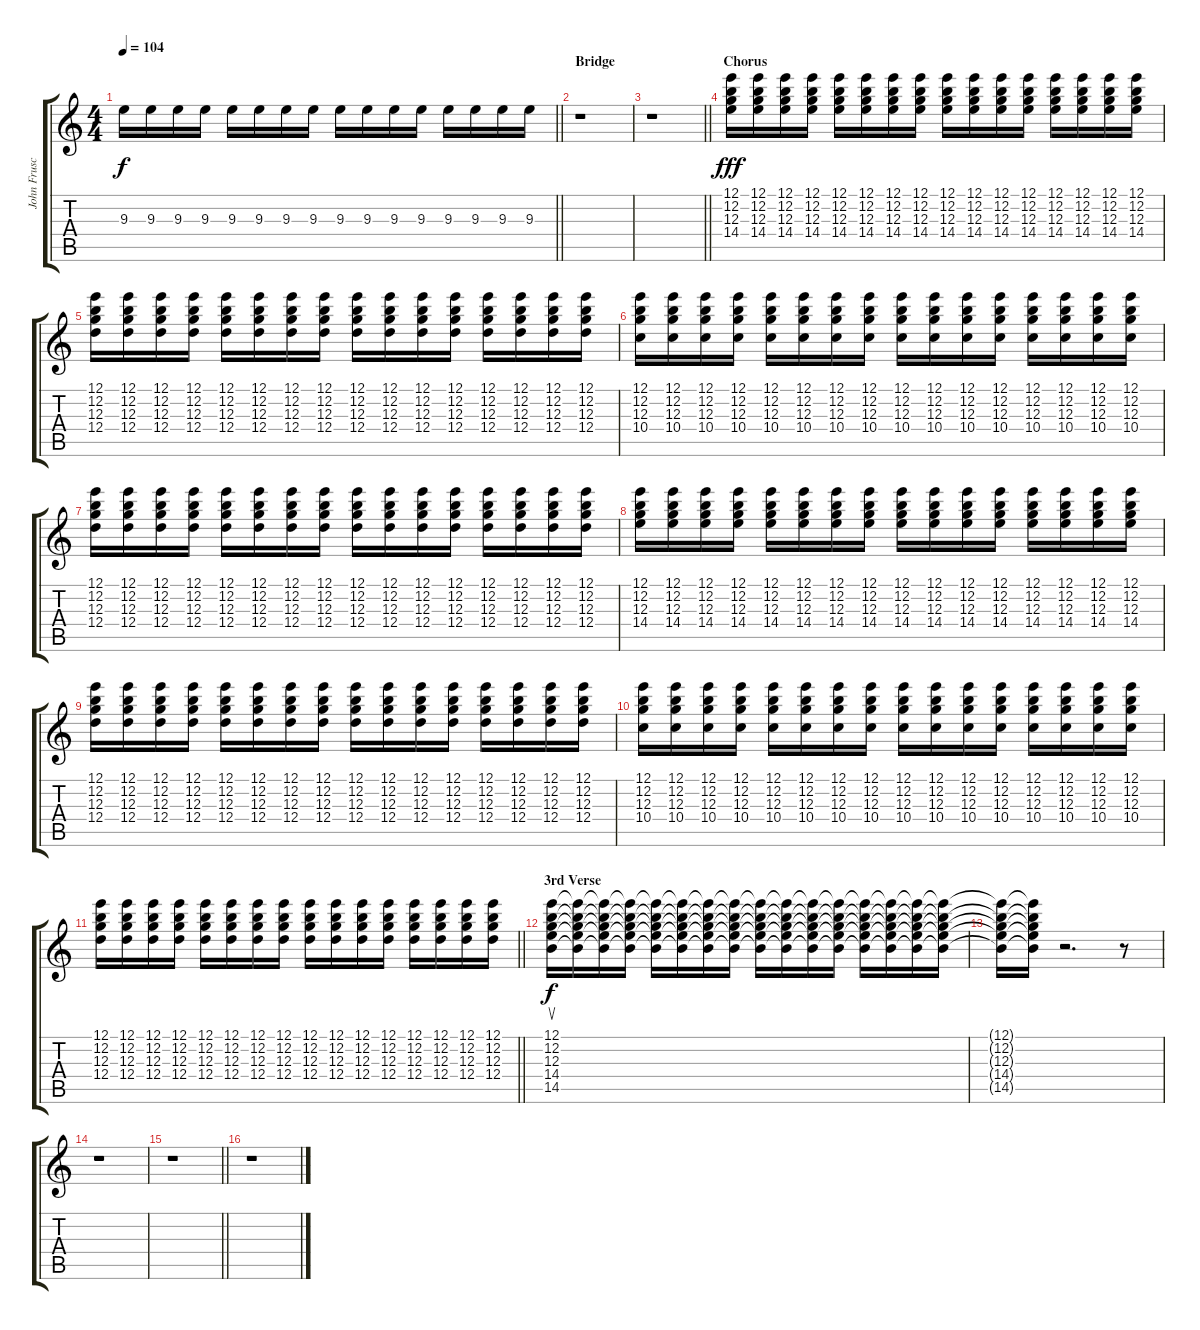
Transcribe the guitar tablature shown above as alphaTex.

\track ("John Frusciante" "John Frusc") {instrument overdrivenguitar}
\staff {score tabs}
\tuning (E4 B3 G3 D3 A2 E2) {hide}
\ts (4 4)
\tempo 104
\clef g2
\barLineRight lightlight
\ks c
9.3.16{dy f} 9.3.16 9.3.16 9.3.16 9.3.16 9.3.16 9.3.16 9.3.16 9.3.16 9.3.16 9.3.16 9.3.16 9.3.16 9.3.16 9.3.16 9.3.16 |
\section ("" "Bridge")
r.1 |
\barLineRight lightlight
r.1 |
\section ("" "Chorus")
(12.1 12.2 12.3 14.4).16{dy fff volume 12 balance 7 instrument distortionguitar} (12.1 12.2 12.3 14.4).16 (12.1 12.2 12.3 14.4).16 (12.1 12.2 12.3 14.4).16 (12.1 12.2 12.3 14.4).16 (12.1 12.2 12.3 14.4).16 (12.1 12.2 12.3 14.4).16 (12.1 12.2 12.3 14.4).16 (12.1 12.2 12.3 14.4).16 (12.1 12.2 12.3 14.4).16 (12.1 12.2 12.3 14.4).16 (12.1 12.2 12.3 14.4).16 (12.1 12.2 12.3 14.4).16 (12.1 12.2 12.3 14.4).16 (12.1 12.2 12.3 14.4).16 (12.1 12.2 12.3 14.4).16 |
(12.1 12.2 12.3 12.4).16{volume 12 balance 7 instrument distortionguitar} (12.1 12.2 12.3 12.4).16 (12.1 12.2 12.3 12.4).16 (12.1 12.2 12.3 12.4).16 (12.1 12.2 12.3 12.4).16 (12.1 12.2 12.3 12.4).16 (12.1 12.2 12.3 12.4).16 (12.1 12.2 12.3 12.4).16 (12.1 12.2 12.3 12.4).16 (12.1 12.2 12.3 12.4).16 (12.1 12.2 12.3 12.4).16 (12.1 12.2 12.3 12.4).16 (12.1 12.2 12.3 12.4).16 (12.1 12.2 12.3 12.4).16 (12.1 12.2 12.3 12.4).16 (12.1 12.2 12.3 12.4).16 |
(12.1 12.2 12.3 10.4).16{volume 12 balance 7 instrument distortionguitar} (12.1 12.2 12.3 10.4).16 (12.1 12.2 12.3 10.4).16 (12.1 12.2 12.3 10.4).16 (12.1 12.2 12.3 10.4).16 (12.1 12.2 12.3 10.4).16 (12.1 12.2 12.3 10.4).16 (12.1 12.2 12.3 10.4).16 (12.1 12.2 12.3 10.4).16 (12.1 12.2 12.3 10.4).16 (12.1 12.2 12.3 10.4).16 (12.1 12.2 12.3 10.4).16 (12.1 12.2 12.3 10.4).16 (12.1 12.2 12.3 10.4).16 (12.1 12.2 12.3 10.4).16 (12.1 12.2 12.3 10.4).16 |
(12.1 12.2 12.3 12.4).16{volume 12 balance 7 instrument distortionguitar} (12.1 12.2 12.3 12.4).16 (12.1 12.2 12.3 12.4).16 (12.1 12.2 12.3 12.4).16 (12.1 12.2 12.3 12.4).16 (12.1 12.2 12.3 12.4).16 (12.1 12.2 12.3 12.4).16 (12.1 12.2 12.3 12.4).16 (12.1 12.2 12.3 12.4).16 (12.1 12.2 12.3 12.4).16 (12.1 12.2 12.3 12.4).16 (12.1 12.2 12.3 12.4).16 (12.1 12.2 12.3 12.4).16 (12.1 12.2 12.3 12.4).16 (12.1 12.2 12.3 12.4).16 (12.1 12.2 12.3 12.4).16 |
(12.1 12.2 12.3 14.4).16{volume 12 balance 7 instrument distortionguitar} (12.1 12.2 12.3 14.4).16 (12.1 12.2 12.3 14.4).16 (12.1 12.2 12.3 14.4).16 (12.1 12.2 12.3 14.4).16 (12.1 12.2 12.3 14.4).16 (12.1 12.2 12.3 14.4).16 (12.1 12.2 12.3 14.4).16 (12.1 12.2 12.3 14.4).16 (12.1 12.2 12.3 14.4).16 (12.1 12.2 12.3 14.4).16 (12.1 12.2 12.3 14.4).16 (12.1 12.2 12.3 14.4).16 (12.1 12.2 12.3 14.4).16 (12.1 12.2 12.3 14.4).16 (12.1 12.2 12.3 14.4).16 |
(12.1 12.2 12.3 12.4).16{volume 12 balance 7 instrument distortionguitar} (12.1 12.2 12.3 12.4).16 (12.1 12.2 12.3 12.4).16 (12.1 12.2 12.3 12.4).16 (12.1 12.2 12.3 12.4).16 (12.1 12.2 12.3 12.4).16 (12.1 12.2 12.3 12.4).16 (12.1 12.2 12.3 12.4).16 (12.1 12.2 12.3 12.4).16 (12.1 12.2 12.3 12.4).16 (12.1 12.2 12.3 12.4).16 (12.1 12.2 12.3 12.4).16 (12.1 12.2 12.3 12.4).16 (12.1 12.2 12.3 12.4).16 (12.1 12.2 12.3 12.4).16 (12.1 12.2 12.3 12.4).16 |
(12.1 12.2 12.3 10.4).16{volume 12 balance 7 instrument distortionguitar} (12.1 12.2 12.3 10.4).16 (12.1 12.2 12.3 10.4).16 (12.1 12.2 12.3 10.4).16 (12.1 12.2 12.3 10.4).16 (12.1 12.2 12.3 10.4).16 (12.1 12.2 12.3 10.4).16 (12.1 12.2 12.3 10.4).16 (12.1 12.2 12.3 10.4).16 (12.1 12.2 12.3 10.4).16 (12.1 12.2 12.3 10.4).16 (12.1 12.2 12.3 10.4).16 (12.1 12.2 12.3 10.4).16 (12.1 12.2 12.3 10.4).16 (12.1 12.2 12.3 10.4).16 (12.1 12.2 12.3 10.4).16 |
\barLineRight lightlight
(12.1 12.2 12.3 12.4).16{volume 12 balance 7 instrument distortionguitar} (12.1 12.2 12.3 12.4).16 (12.1 12.2 12.3 12.4).16 (12.1 12.2 12.3 12.4).16 (12.1 12.2 12.3 12.4).16 (12.1 12.2 12.3 12.4).16 (12.1 12.2 12.3 12.4).16 (12.1 12.2 12.3 12.4).16 (12.1 12.2 12.3 12.4).16 (12.1 12.2 12.3 12.4).16 (12.1 12.2 12.3 12.4).16 (12.1 12.2 12.3 12.4).16 (12.1 12.2 12.3 12.4).16 (12.1 12.2 12.3 12.4).16 (12.1 12.2 12.3 12.4).16 (12.1 12.2 12.3 12.4).16 |
\section ("" "3rd Verse")
(12.1 12.2 12.3 14.4 14.5).16{su dy f volume 15 balance 9 instrument overdrivenguitar} (12.1{t} 12.2{t} 12.3{t} 14.4{t} 14.5{t}).16{volume 15 balance 9 instrument overdrivenguitar} (12.1{t} 12.2{t} 12.3{t} 14.4{t} 14.5{t}).16{volume 14 balance 9 instrument overdrivenguitar} (12.1{t} 12.2{t} 12.3{t} 14.4{t} 14.5{t}).16{volume 13 balance 9 instrument overdrivenguitar} (12.1{t} 12.2{t} 12.3{t} 14.4{t} 14.5{t}).16{volume 12 balance 9 instrument overdrivenguitar} (12.1{t} 12.2{t} 12.3{t} 14.4{t} 14.5{t}).16{volume 11 balance 9 instrument overdrivenguitar} (12.1{t} 12.2{t} 12.3{t} 14.4{t} 14.5{t}).16{volume 10 balance 9 instrument overdrivenguitar} (12.1{t} 12.2{t} 12.3{t} 14.4{t} 14.5{t}).16{volume 9 balance 9 instrument overdrivenguitar} (12.1{t} 12.2{t} 12.3{t} 14.4{t} 14.5{t}).16{volume 8 balance 9 instrument overdrivenguitar} (12.1{t} 12.2{t} 12.3{t} 14.4{t} 14.5{t}).16{volume 7 balance 9 instrument overdrivenguitar} (12.1{t} 12.2{t} 12.3{t} 14.4{t} 14.5{t}).16{volume 6 balance 9 instrument overdrivenguitar} (12.1{t} 12.2{t} 12.3{t} 14.4{t} 14.5{t}).16{volume 5 balance 9 instrument overdrivenguitar} (12.1{t} 12.2{t} 12.3{t} 14.4{t} 14.5{t}).16{volume 4 balance 9 instrument overdrivenguitar} (12.1{t} 12.2{t} 12.3{t} 14.4{t} 14.5{t}).16{volume 3 balance 9 instrument overdrivenguitar} (12.1{t} 12.2{t} 12.3{t} 14.4{t} 14.5{t}).16{volume 2 balance 9 instrument overdrivenguitar} (12.1{t} 12.2{t} 12.3{t} 14.4{t} 14.5{t}).16{volume 1 instrument overdrivenguitar} |
(12.1{t} 12.2{t} 12.3{t} 14.4{t} 14.5{t}).16{volume 1 balance 9 instrument overdrivenguitar} (12.1{t} 12.2{t} 12.3{t} 14.4{t} 14.5{t}).16{volume 1 balance 9 instrument overdrivenguitar} r.2{d} r.8 |
r.1 |
\barLineRight lightlight
r.1 |
r.1
